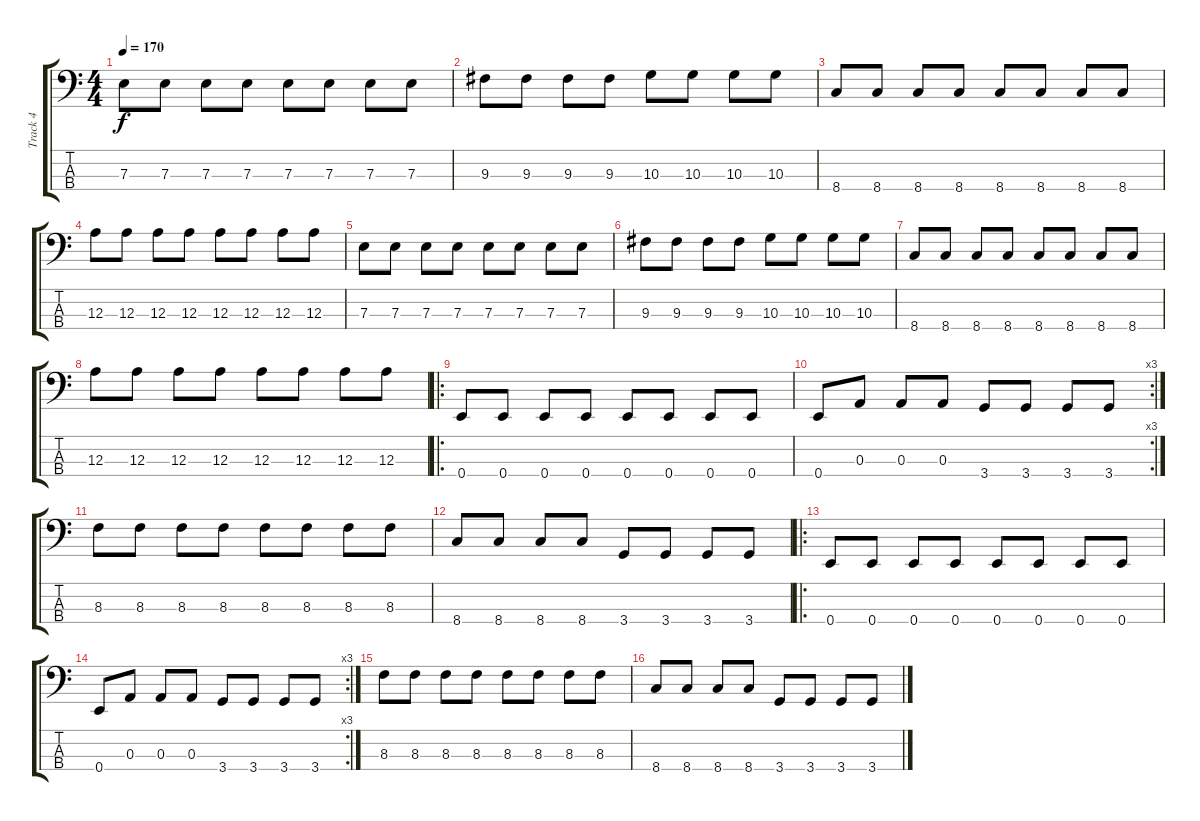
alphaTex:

\track ("Track 4" "Track 4") {instrument electricbassfinger bank 211}
\staff {score tabs}
\tuning (G2 D2 A1 E1) {hide}
\ts (4 4)
\tempo 170
\clef f4
\ks c
7.3.8{dy f} 7.3.8 7.3.8 7.3.8 7.3.8 7.3.8 7.3.8 7.3.8 |
9.3.8 9.3.8 9.3.8 9.3.8 10.3.8 10.3.8 10.3.8 10.3.8 |
8.4.8 8.4.8 8.4.8 8.4.8 8.4.8 8.4.8 8.4.8 8.4.8 |
12.3.8 12.3.8 12.3.8 12.3.8 12.3.8 12.3.8 12.3.8 12.3.8 |
7.3.8 7.3.8 7.3.8 7.3.8 7.3.8 7.3.8 7.3.8 7.3.8 |
9.3.8 9.3.8 9.3.8 9.3.8 10.3.8 10.3.8 10.3.8 10.3.8 |
8.4.8 8.4.8 8.4.8 8.4.8 8.4.8 8.4.8 8.4.8 8.4.8 |
12.3.8 12.3.8 12.3.8 12.3.8 12.3.8 12.3.8 12.3.8 12.3.8 |
\ro
0.4.8 0.4.8 0.4.8 0.4.8 0.4.8 0.4.8 0.4.8 0.4.8 |
\rc 3
0.4.8 0.3.8 0.3.8 0.3.8 3.4.8 3.4.8 3.4.8 3.4.8 |
8.3.8 8.3.8 8.3.8 8.3.8 8.3.8 8.3.8 8.3.8 8.3.8 |
8.4.8 8.4.8 8.4.8 8.4.8 3.4.8 3.4.8 3.4.8 3.4.8 |
\ro
0.4.8 0.4.8 0.4.8 0.4.8 0.4.8 0.4.8 0.4.8 0.4.8 |
\rc 3
0.4.8 0.3.8 0.3.8 0.3.8 3.4.8 3.4.8 3.4.8 3.4.8 |
8.3.8 8.3.8 8.3.8 8.3.8 8.3.8 8.3.8 8.3.8 8.3.8 |
8.4.8 8.4.8 8.4.8 8.4.8 3.4.8 3.4.8 3.4.8 3.4.8
